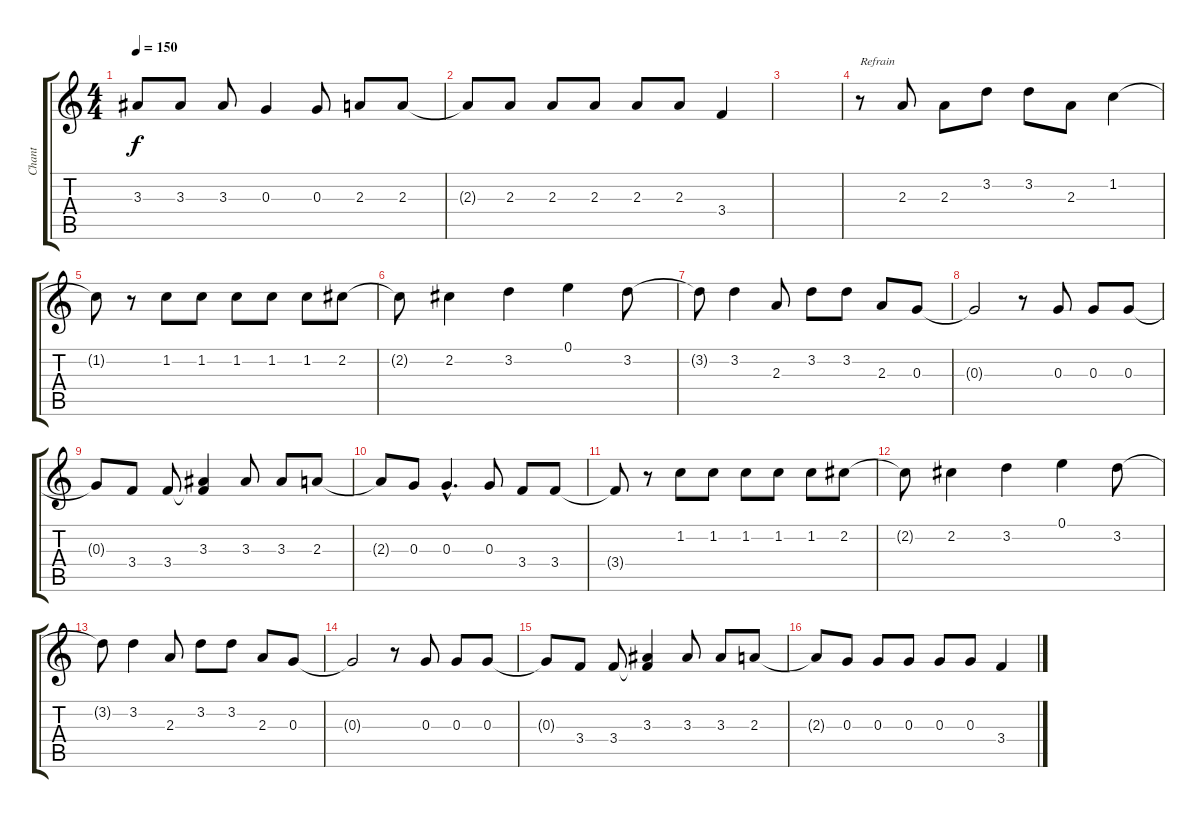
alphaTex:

\track ("Chant" "Chant") {instrument acousticguitarsteel}
\staff {score tabs}
\tuning (E4 B3 G3 D3 A2 E2) {hide}
\ts (4 4)
\tempo 150
\clef g2
\ks c
3.3{t}.8{dy f} 3.3.8 3.3.8 0.3.4 0.3.8 2.3.8 2.3.8 |
2.3{t}.8 2.3.8 2.3.8 2.3.8 2.3.8 2.3.8 3.4.4 |
|
r.8{txt "Refrain"} 2.3.8 2.3.8 3.2.8 3.2.8 2.3.8 1.2.4 |
1.2{t}.8 r.8 1.2.8 1.2.8 1.2.8 1.2.8 1.2.8 2.2.8 |
2.2{t}.8 2.2.4 3.2.4 0.1.4 3.2.8 |
3.2{t}.8 3.2.4 2.3.8 3.2.8 3.2.8 2.3.8 0.3.8 |
0.3{t}.2 r.8 0.3.8 0.3.8 0.3.8 |
0.3{t}.8 3.4.8 3.4.8 (3.3 3.4{t}).4 3.3.8 3.3.8 2.3.8 |
2.3{t}.8 0.3.8 0.3{hac}.4{d} 0.3.8 3.4.8 3.4.8 |
3.4{t}.8 r.8 1.2.8 1.2.8 1.2.8 1.2.8 1.2.8 2.2.8 |
2.2{t}.8 2.2.4 3.2.4 0.1.4 3.2.8 |
3.2{t}.8 3.2.4 2.3.8 3.2.8 3.2.8 2.3.8 0.3.8 |
0.3{t}.2 r.8 0.3.8 0.3.8 0.3.8 |
0.3{t}.8 3.4.8 3.4.8 (3.3 3.4{t}).4 3.3.8 3.3.8 2.3.8 |
2.3{t}.8 0.3.8 0.3.8 0.3.8 0.3.8 0.3.8 3.4.4
